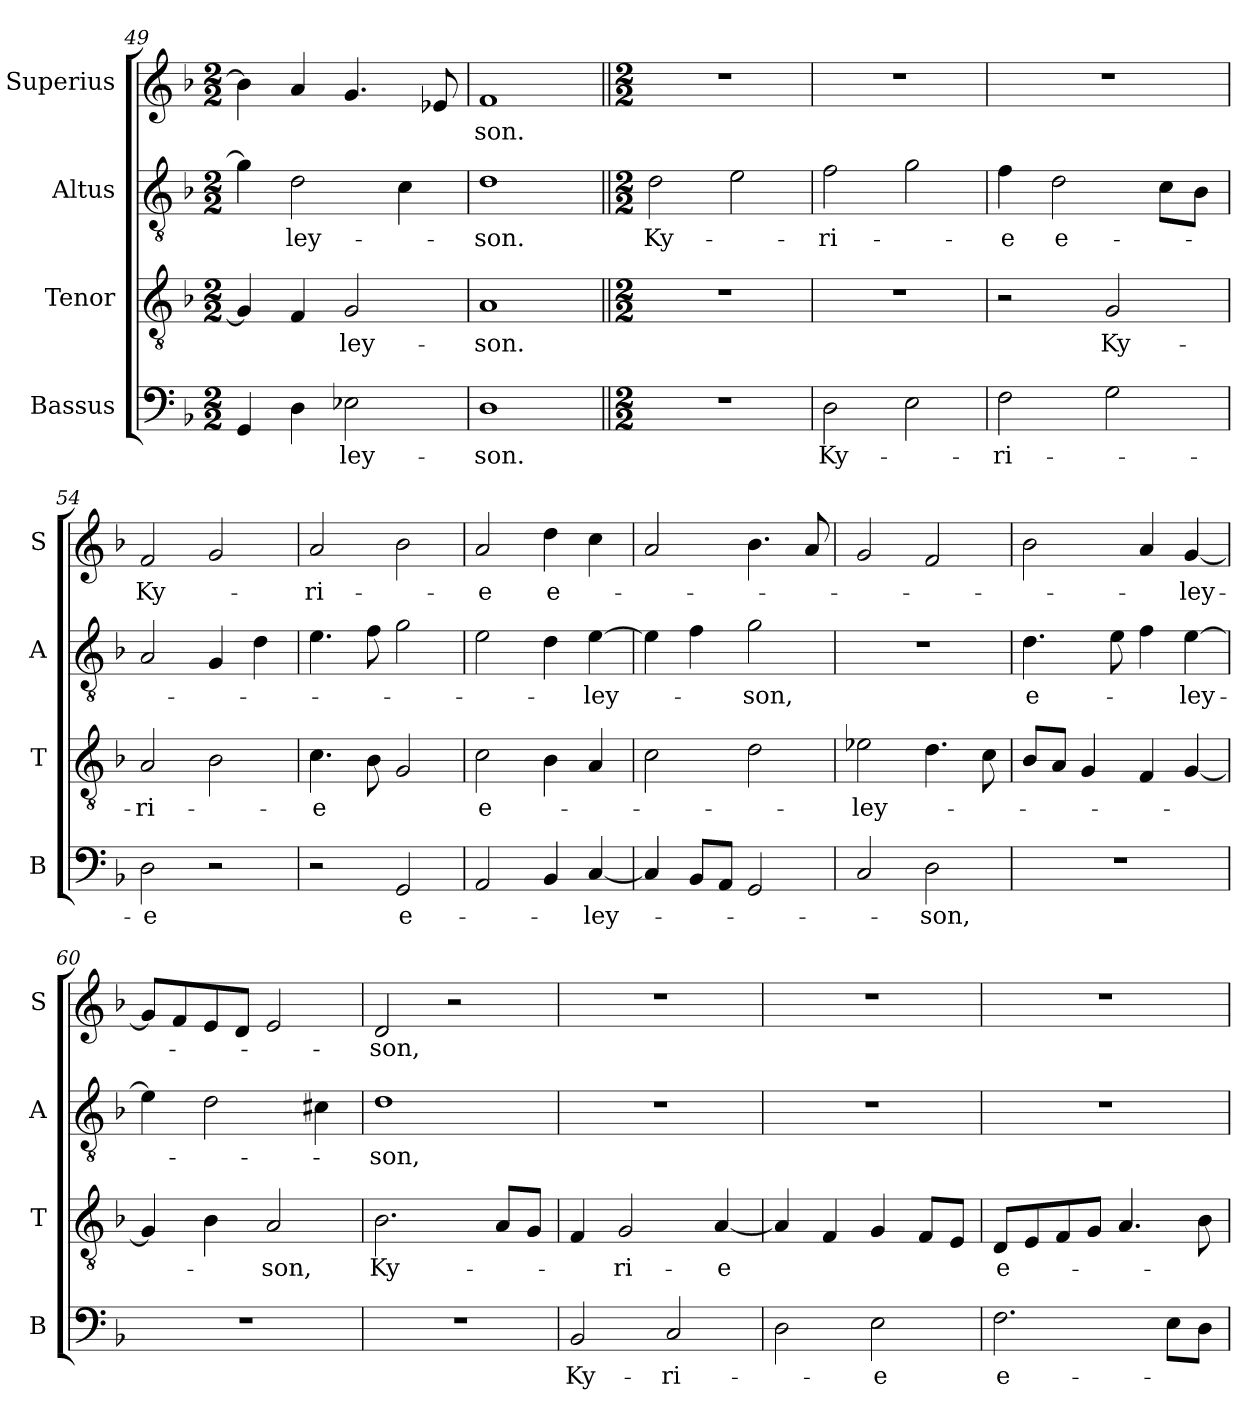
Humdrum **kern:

**kern	**text	**kern	**text	**kern	**text	**kern	**text
*part4	*part4	*part3	*part3	*part2	*part2	*part1	*part1
*staff4	*staff4	*staff3	*staff3	*staff2	*staff2	*staff1	*staff1
*I"Bassus	*	*I"Tenor	*	*I"Altus	*	*I"Superius	*
*I'B	*	*I'T	*	*I'A	*	*I'S	*
*clefF4	*	*clefGv2	*	*clefGv2	*	*clefG2	*
*k[b-]	*	*k[b-]	*	*k[b-]	*	*k[b-]	*
*M2/2	*	*M2/2	*	*M2/2	*	*M2/2	*
=49	=49	=49	=49	=49	=49	=49	=49
4GG	.	4G]	.	4g]	.	4b-]	.
!	!	!	!	!	!LO:LY:i	!	!
4D	.	4F	.	2d	-ley-	4a	.
!	!LO:LY:i	!	!	!	!	!	!
2E-X	-ley-	2G	-ley-	.	.	4.g	.
.	.	.	.	4c	.	.	.
.	.	.	.	.	.	8e-i	.
=50	=50	=50	=50	=50	=50	=50	=50
1D	-son.	1A	-son.	1d	-son.	1f	-son.
=51||	=51||	=51||	=51||	=51||	=51||	=51||	=51||
*M2/2	*	*M2/2	*	*M2/2	*	*M2/2	*
1r	.	1r	.	2d	Ky-	1r	.
.	.	.	.	2e	.	.	.
=52	=52	=52	=52	=52	=52	=52	=52
2D	Ky-	1r	.	2f	-ri-	1r	.
2E	.	.	.	2g	.	.	.
=53	=53	=53	=53	=53	=53	=53	=53
2F	-ri-	2r	.	4f	-e	1r	.
!	!	!	!	!	!LO:LY:i	!	!
.	.	.	.	2d	e-	.	.
2G	.	2G	Ky-	.	.	.	.
.	.	.	.	8cL	.	.	.
.	.	.	.	8B-J	.	.	.
=54	=54	=54	=54	=54	=54	=54	=54
2D	-e	2A	-ri-	2A	.	2f	Ky-
2r	.	2B-	.	4G	.	2g	.
.	.	.	.	4d	.	.	.
=55	=55	=55	=55	=55	=55	=55	=55
2r	.	4.c	-e	4.e	.	2a	-ri-
.	.	8B-	.	8f	.	.	.
!	!LO:LY:i	!	!	!	!	!	!
2GG	e-	2G	.	2g	.	2b-	.
=56	=56	=56	=56	=56	=56	=56	=56
!	!	!	!LO:LY:i	!	!	!	!
2AA	.	2c	e-	2e	.	2a	-e
!	!	!	!	!	!	!	!LO:LY:i
4BB-	.	4B-	.	4d	.	4dd	e-
!	!LO:LY:i	!	!	!	!LO:LY:i	!	!
[4C	-ley-	4A	.	[4e	-ley-	4cc	.
=57	=57	=57	=57	=57	=57	=57	=57
4C]	.	2c	.	4e]	.	2a	.
8BB-L	.	.	.	4f	.	.	.
8AAJ	.	.	.	.	.	.	.
!	!	!	!	!	!LO:LY:i	!	!
2GG	.	2d	.	2g	-son,	4.b-	.
.	.	.	.	.	.	8a	.
=58	=58	=58	=58	=58	=58	=58	=58
!	!	!	!LO:LY:i	!	!	!	!
2C	.	2e-X	-ley-	1r	.	2g	.
!	!LO:LY:i	!	!	!	!	!	!
2D	-son,	4.d	.	.	.	2f	.
.	.	8c	.	.	.	.	.
=59	=59	=59	=59	=59	=59	=59	=59
!	!	!	!	!	!LO:LY:i	!	!
1r	.	8B-L	.	4.d	e-	2b-	.
.	.	8AJ	.	.	.	.	.
.	.	4G	.	.	.	.	.
.	.	.	.	8e	.	.	.
.	.	4F	.	4f	.	4a	.
!	!	!	!	!	!LO:LY:i	!	!LO:LY:i
.	.	[4G	.	[4e	-ley-	[4g	-ley-
=60	=60	=60	=60	=60	=60	=60	=60
1r	.	4G]	.	4e]	.	8gL]	.
.	.	.	.	.	.	8f	.
.	.	4B-	.	2d	.	8e	.
.	.	.	.	.	.	8dJ	.
!	!	!	!LO:LY:i	!	!	!	!
.	.	2A	-son,	.	.	2e	.
.	.	.	.	4c#X	.	.	.
=61	=61	=61	=61	=61	=61	=61	=61
!	!	!	!LO:LY:i	!	!LO:LY:i	!	!LO:LY:i
1r	.	2.B-	Ky-	1d	-son,	2d	-son,
.	.	.	.	.	.	2r	.
.	.	8AL	.	.	.	.	.
.	.	8GJ	.	.	.	.	.
=62	=62	=62	=62	=62	=62	=62	=62
!	!LO:LY:i	!	!	!	!	!	!
2BB-	Ky-	4F	.	1r	.	1r	.
!	!	!	!LO:LY:i	!	!	!	!
.	.	2G	-ri-	.	.	.	.
!	!LO:LY:i	!	!	!	!	!	!
2C	-ri-	.	.	.	.	.	.
!	!	!	!LO:LY:i	!	!	!	!
.	.	[4A	-e	.	.	.	.
=63	=63	=63	=63	=63	=63	=63	=63
2D	.	4A]	.	1r	.	1r	.
.	.	4F	.	.	.	.	.
!	!LO:LY:i	!	!	!	!	!	!
2E	-e	4G	.	.	.	.	.
.	.	8FL	.	.	.	.	.
.	.	8EJ	.	.	.	.	.
=64	=64	=64	=64	=64	=64	=64	=64
!	!LO:LY:i	!	!LO:LY:i	!	!	!	!
2.F	e-	8DL	e-	1r	.	1r	.
.	.	8E	.	.	.	.	.
.	.	8F	.	.	.	.	.
.	.	8GJ	.	.	.	.	.
.	.	4.A	.	.	.	.	.
8EL	.	.	.	.	.	.	.
8DJ	.	8B-	.	.	.	.	.
=	=	=	=	=	=	=	=
*-	*-	*-	*-	*-	*-	*-	*-
